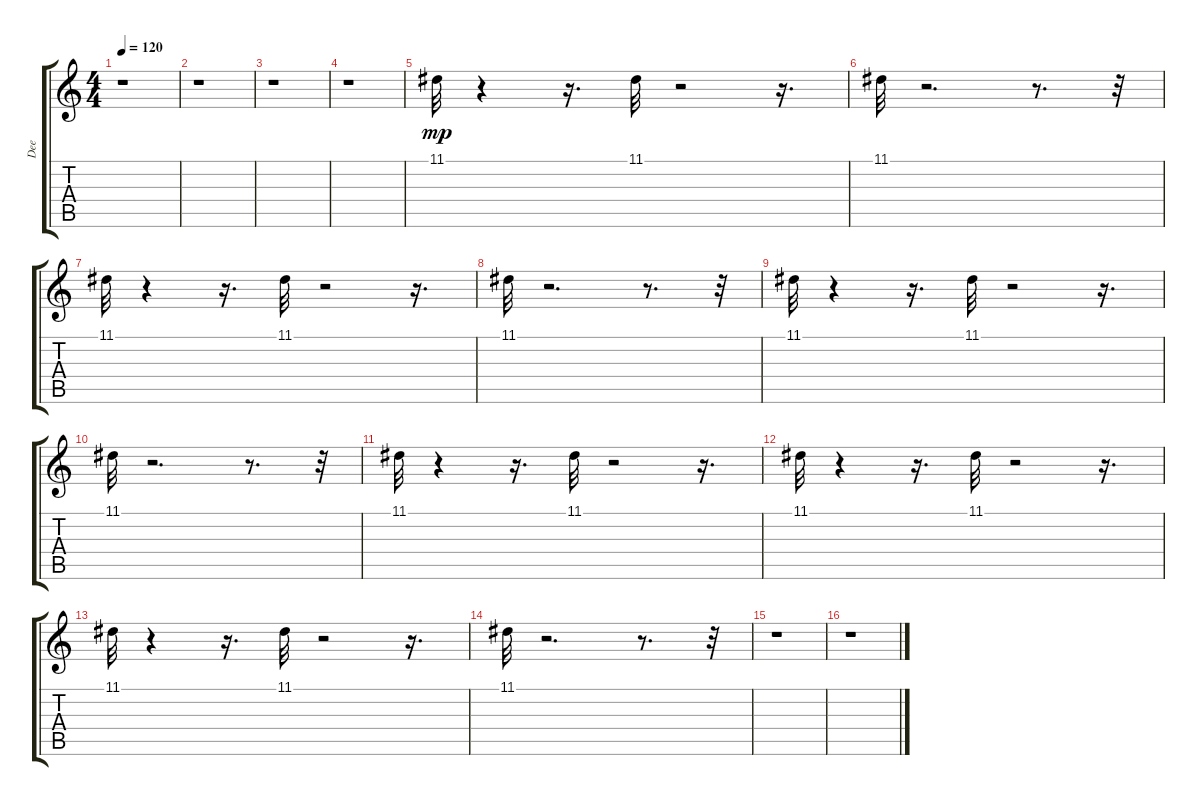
\track ("Dee                 " "Dee       ") {instrument acousticgrandpiano}
\staff {score tabs}
\tuning (E4 B3 G3 D3 A2 E2) {hide}
\ts (4 4)
\tempo 120
\clef g2
\ks c
r.1{dy mp} |
r.1 |
r.1 |
r.1 |
11.1.32 r.4 r.16{d} 11.1.32 r.2 r.16{d} |
11.1.32 r.2{d} r.8{d} r.32 |
11.1.32 r.4 r.16{d} 11.1.32 r.2 r.16{d} |
11.1.32 r.2{d} r.8{d} r.32 |
11.1.32 r.4 r.16{d} 11.1.32 r.2 r.16{d} |
11.1.32 r.2{d} r.8{d} r.32 |
11.1.32 r.4 r.16{d} 11.1.32 r.2 r.16{d} |
11.1.32 r.4 r.16{d} 11.1.32 r.2 r.16{d} |
11.1.32 r.4 r.16{d} 11.1.32 r.2 r.16{d} |
11.1.32 r.2{d} r.8{d} r.32 |
r.1 |
r.1
